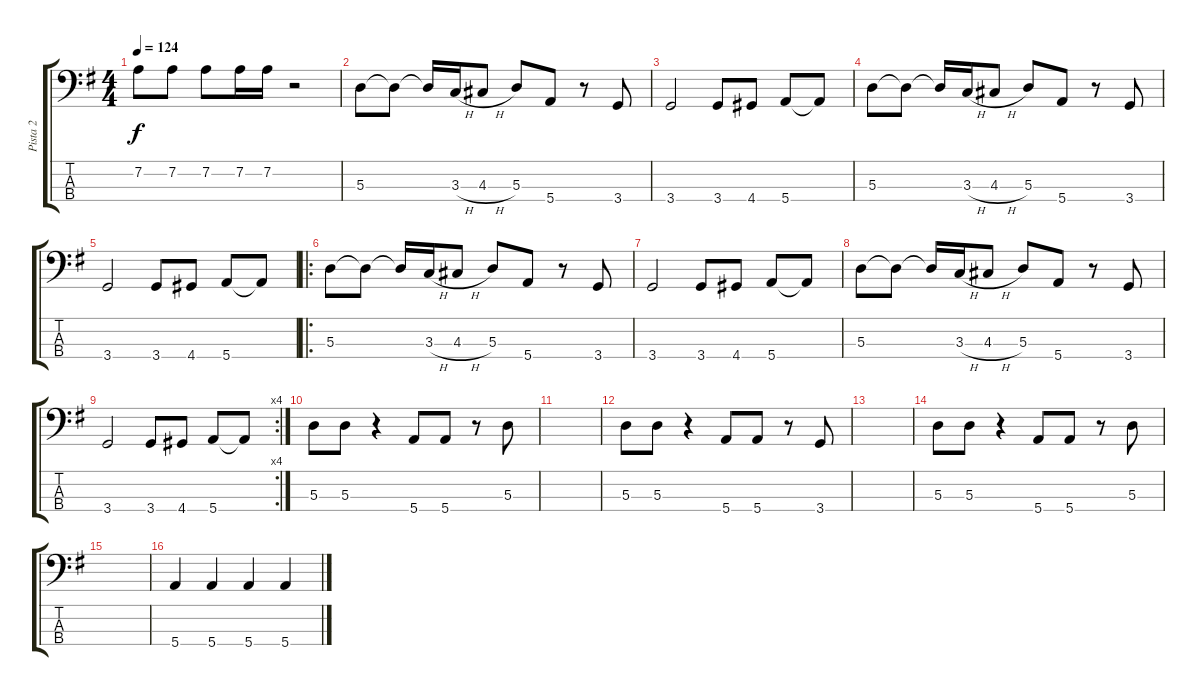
\track ("Pista 2" "Pista 2") {instrument electricbassfinger}
\staff {score tabs}
\tuning (G2 D2 A1 E1) {hide}
\ts (4 4)
\tempo 124
\clef f4
\ks g
7.2.8{dy f} 7.2.8 7.2.8 7.2.16 7.2.16 r.2 |
5.3.8 5.3{t}.8 5.3{t}.16 3.3{h}.16 4.3{h}.8 5.3.8 5.4.8 r.8 3.4.8 |
3.4.2 3.4.8 4.4.8 5.4.8 5.4{t}.8 |
5.3.8 5.3{t}.8 5.3{t}.16 3.3{h}.16 4.3{h}.8 5.3.8 5.4.8 r.8 3.4.8 |
3.4.2 3.4.8 4.4.8 5.4.8 5.4{t}.8 |
\ro
5.3.8 5.3{t}.8 5.3{t}.16 3.3{h}.16 4.3{h}.8 5.3.8 5.4.8 r.8 3.4.8 |
3.4.2 3.4.8 4.4.8 5.4.8 5.4{t}.8 |
5.3.8 5.3{t}.8 5.3{t}.16 3.3{h}.16 4.3{h}.8 5.3.8 5.4.8 r.8 3.4.8 |
\rc 4
3.4.2 3.4.8 4.4.8 5.4.8 5.4{t}.8 |
5.3.8 5.3.8 r.4 5.4.8 5.4.8 r.8 5.3.8 |
|
5.3.8 5.3.8 r.4 5.4.8 5.4.8 r.8 3.4.8 |
|
5.3.8 5.3.8 r.4 5.4.8 5.4.8 r.8 5.3.8 |
|
5.4.4 5.4.4 5.4.4 5.4.4
